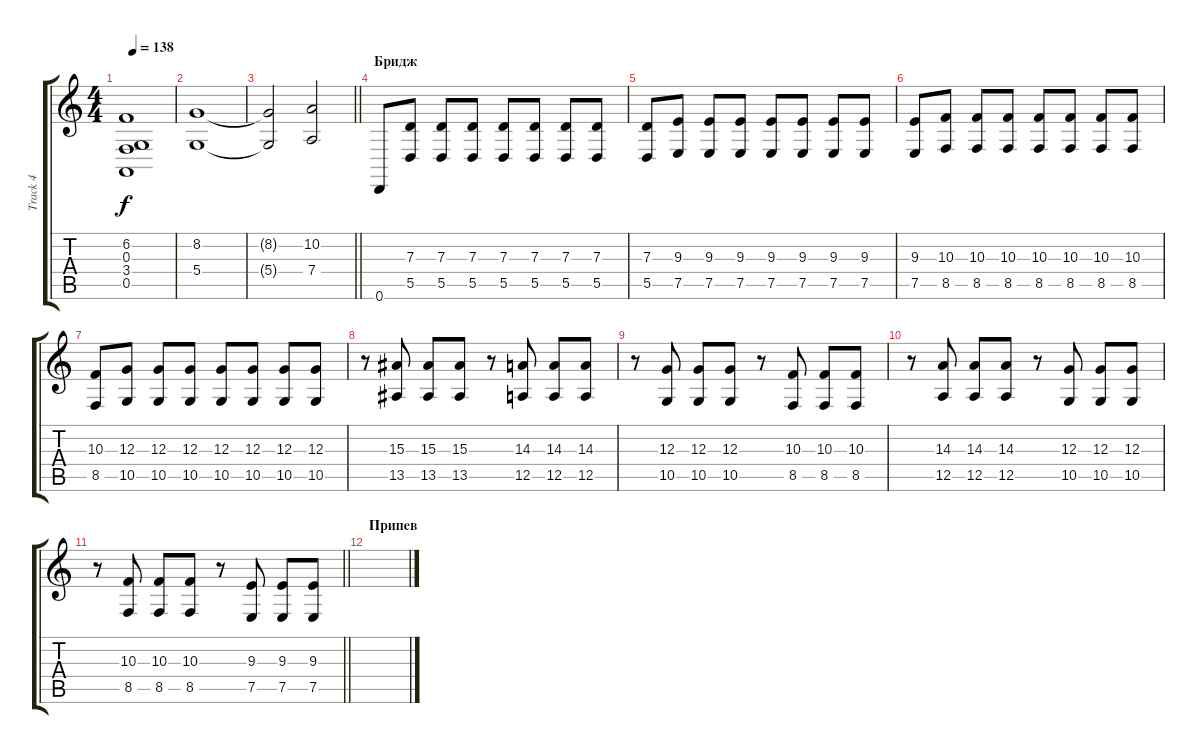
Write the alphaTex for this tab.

\track ("Track 4" "Track 4") {instrument lead6voice}
\staff {score tabs}
\tuning (E4 B3 G3 D3 A2 D2) {hide}
\ts (4 4)
\tempo 138
\clef g2
\ks c
(6.2{t} 0.3 3.4{t} 0.5).1{dy f} |
(8.2 5.4).1 |
\barLineRight lightlight
(8.2{t} 5.4{t}).2 (10.2 7.4).2 |
\section ("" "Бридж")
0.6.8 (7.3 5.5).8 (7.3 5.5).8 (7.3 5.5).8 (7.3 5.5).8 (7.3 5.5).8 (7.3 5.5).8 (7.3 5.5).8 |
(7.3 5.5).8 (9.3 7.5).8 (9.3 7.5).8 (9.3 7.5).8 (9.3 7.5).8 (9.3 7.5).8 (9.3 7.5).8 (9.3 7.5).8 |
(9.3 7.5).8 (10.3 8.5).8 (10.3 8.5).8 (10.3 8.5).8 (10.3 8.5).8 (10.3 8.5).8 (10.3 8.5).8 (10.3 8.5).8 |
(10.3 8.5).8 (12.3 10.5).8 (12.3 10.5).8 (12.3 10.5).8 (12.3 10.5).8 (12.3 10.5).8 (12.3 10.5).8 (12.3 10.5).8 |
r.8 (15.3 13.5).8 (15.3 13.5).8 (15.3 13.5).8 r.8 (14.3 12.5).8 (14.3 12.5).8 (14.3 12.5).8 |
r.8 (12.3 10.5).8 (12.3 10.5).8 (12.3 10.5).8 r.8 (10.3 8.5).8 (10.3 8.5).8 (10.3 8.5).8 |
r.8 (14.3 12.5).8 (14.3 12.5).8 (14.3 12.5).8 r.8 (12.3 10.5).8 (12.3 10.5).8 (12.3 10.5).8 |
\barLineRight lightlight
r.8 (10.3 8.5).8 (10.3 8.5).8 (10.3 8.5).8 r.8 (9.3 7.5).8 (9.3 7.5).8 (9.3 7.5).8 |
\section ("" "Припев")
